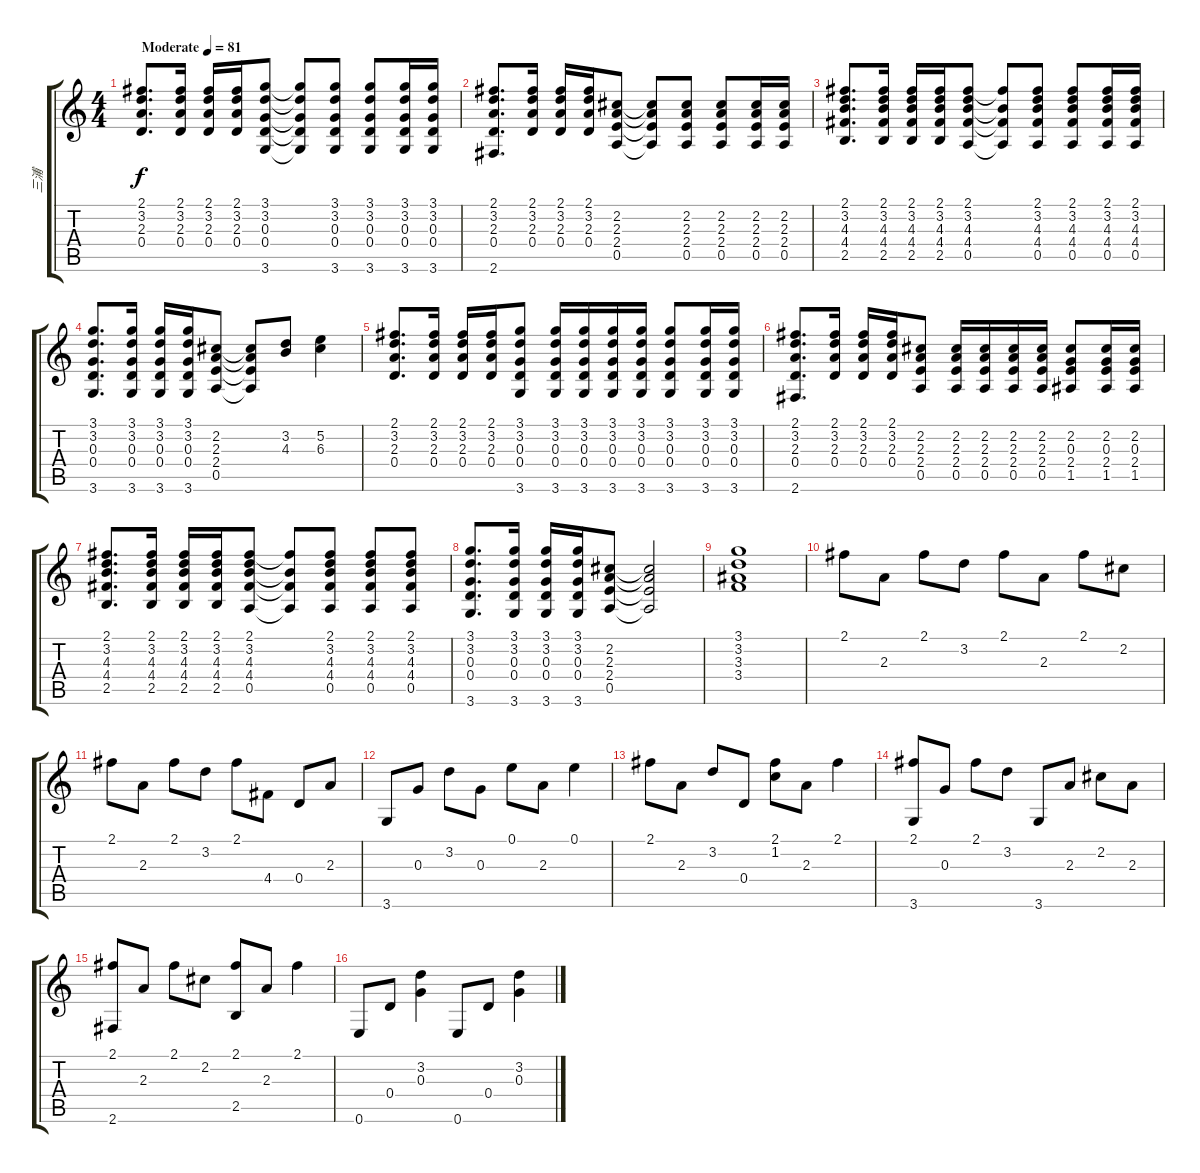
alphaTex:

\track ("三浦" "三浦") {instrument acousticguitarsteel}
\staff {score tabs}
\tuning (E4 B3 G3 D3 A2 E2) {hide}
\ts (4 4)
\tempo (81 "Moderate")
\clef g2
\ks c
(2.1 3.2 2.3 0.4).8{d dy f instrument acousticguitarsteel} (2.1 3.2 2.3 0.4).16 (2.1 3.2 2.3 0.4).16 (2.1 3.2 2.3 0.4).16 (3.1 3.2 0.3 0.4 3.6).8 (3.1{t} 3.2{t} 0.3{t} 0.4{t} 3.6{t}).8 (3.1 3.2 0.3 0.4 3.6).8 (3.1 3.2 0.3 0.4 3.6).8 (3.1 3.2 0.3 0.4 3.6).16 (3.1 3.2 0.3 0.4 3.6).16 |
(2.1 3.2 2.3 0.4 2.6).8{d} (2.1 3.2 2.3 0.4).16 (2.1 3.2 2.3 0.4).16 (2.1 3.2 2.3 0.4).16 (2.2 2.3 2.4 0.5).8 (2.2{t} 2.3{t} 2.4{t} 0.5{t}).8 (2.2 2.3 2.4 0.5).8 (2.2 2.3 2.4 0.5).8 (2.2 2.3 2.4 0.5).16 (2.2 2.3 2.4 0.5).16 |
(2.1 3.2 4.3 4.4 2.5).8{d} (2.1 3.2 4.3 4.4 2.5).16 (2.1 3.2 4.3 4.4 2.5).16 (2.1 3.2 4.3 4.4 2.5).16 (2.1 3.2 4.3 4.4 0.5).8 (2.1{t} 4.3{t} 4.4{t} 0.5{t}).8 (2.1 3.2 4.3 4.4 0.5).8 (2.1 3.2 4.3 4.4 0.5).8 (2.1 3.2 4.3 4.4 0.5).16 (2.1 3.2 4.3 4.4 0.5).16 |
(3.1 3.2 0.3 0.4 3.6).8{d} (3.1 3.2 0.3 0.4 3.6).16 (3.1 3.2 0.3 0.4 3.6).16 (3.1 3.2 0.3 0.4 3.6).16 (2.2 2.3 2.4 0.5).8 (2.2{t} 2.3{t} 2.4{t} 0.5{t}).8 (3.2 4.3).8 (5.2 6.3).4 |
(2.1 3.2 2.3 0.4).8{d} (2.1 3.2 2.3 0.4).16 (2.1 3.2 2.3 0.4).16 (2.1 3.2 2.3 0.4).16 (3.1 3.2 0.3 0.4 3.6).8 (3.1 3.2 0.3 0.4 3.6).16 (3.1 3.2 0.3 0.4 3.6).16 (3.1 3.2 0.3 0.4 3.6).16 (3.1 3.2 0.3 0.4 3.6).16 (3.1 3.2 0.3 0.4 3.6).8 (3.1 3.2 0.3 0.4 3.6).16 (3.1 3.2 0.3 0.4 3.6).16 |
(2.1 3.2 2.3 0.4 2.6).8{d} (2.1 3.2 2.3 0.4).16 (2.1 3.2 2.3 0.4).16 (2.1 3.2 2.3 0.4).16 (2.2 2.3 2.4 0.5).8 (2.2 2.3 2.4 0.5).16 (2.2 2.3 2.4 0.5).16 (2.2 2.3 2.4 0.5).16 (2.2 2.3 2.4 0.5).16 (2.2 0.3 2.4 1.5).8 (2.2 0.3 2.4 1.5).16 (2.2 0.3 2.4 1.5).16 |
(2.1 3.2 4.3 4.4 2.5).8{d} (2.1 3.2 4.3 4.4 2.5).16 (2.1 3.2 4.3 4.4 2.5).16 (2.1 3.2 4.3 4.4 2.5).16 (2.1 3.2 4.3 4.4 0.5).8 (2.1{t} 4.3{t} 4.4{t} 0.5{t}).8 (2.1 3.2 4.3 4.4 0.5).8 (2.1 3.2 4.3 4.4 0.5).8 (2.1 3.2 4.3 4.4 0.5).8 |
(3.1 3.2 0.3 0.4 3.6).8{d} (3.1 3.2 0.3 0.4 3.6).16 (3.1 3.2 0.3 0.4 3.6).16 (3.1 3.2 0.3 0.4 3.6).16 (2.2 2.3 2.4 0.5).8 (2.2{t} 2.3{t} 2.4{t} 0.5{t}).2 |
(3.1 3.2 3.3 3.4).1 |
2.1.8 2.3.8 2.1.8 3.2.8 2.1.8 2.3.8 2.1.8 2.2.8 |
2.1.8 2.3.8 2.1.8 3.2.8 2.1.8 4.4.8 0.4.8 2.3.8 |
3.6.8 0.3.8 3.2.8 0.3.8 0.1.8 2.3.8 0.1.4 |
2.1.8 2.3.8 3.2.8 0.4.8 (2.1 1.2).8 2.3.8 2.1.4 |
(2.1 3.6).8 0.3.8 2.1.8 3.2.8 3.6.8 2.3.8 2.2.8 2.3.8 |
(2.1 2.6).8 2.3.8 2.1.8 2.2.8 (2.1 2.5).8 2.3.8 2.1.4 |
0.6.8 0.4.8 (3.2 0.3).4 0.6.8 0.4.8 (3.2 0.3).4
